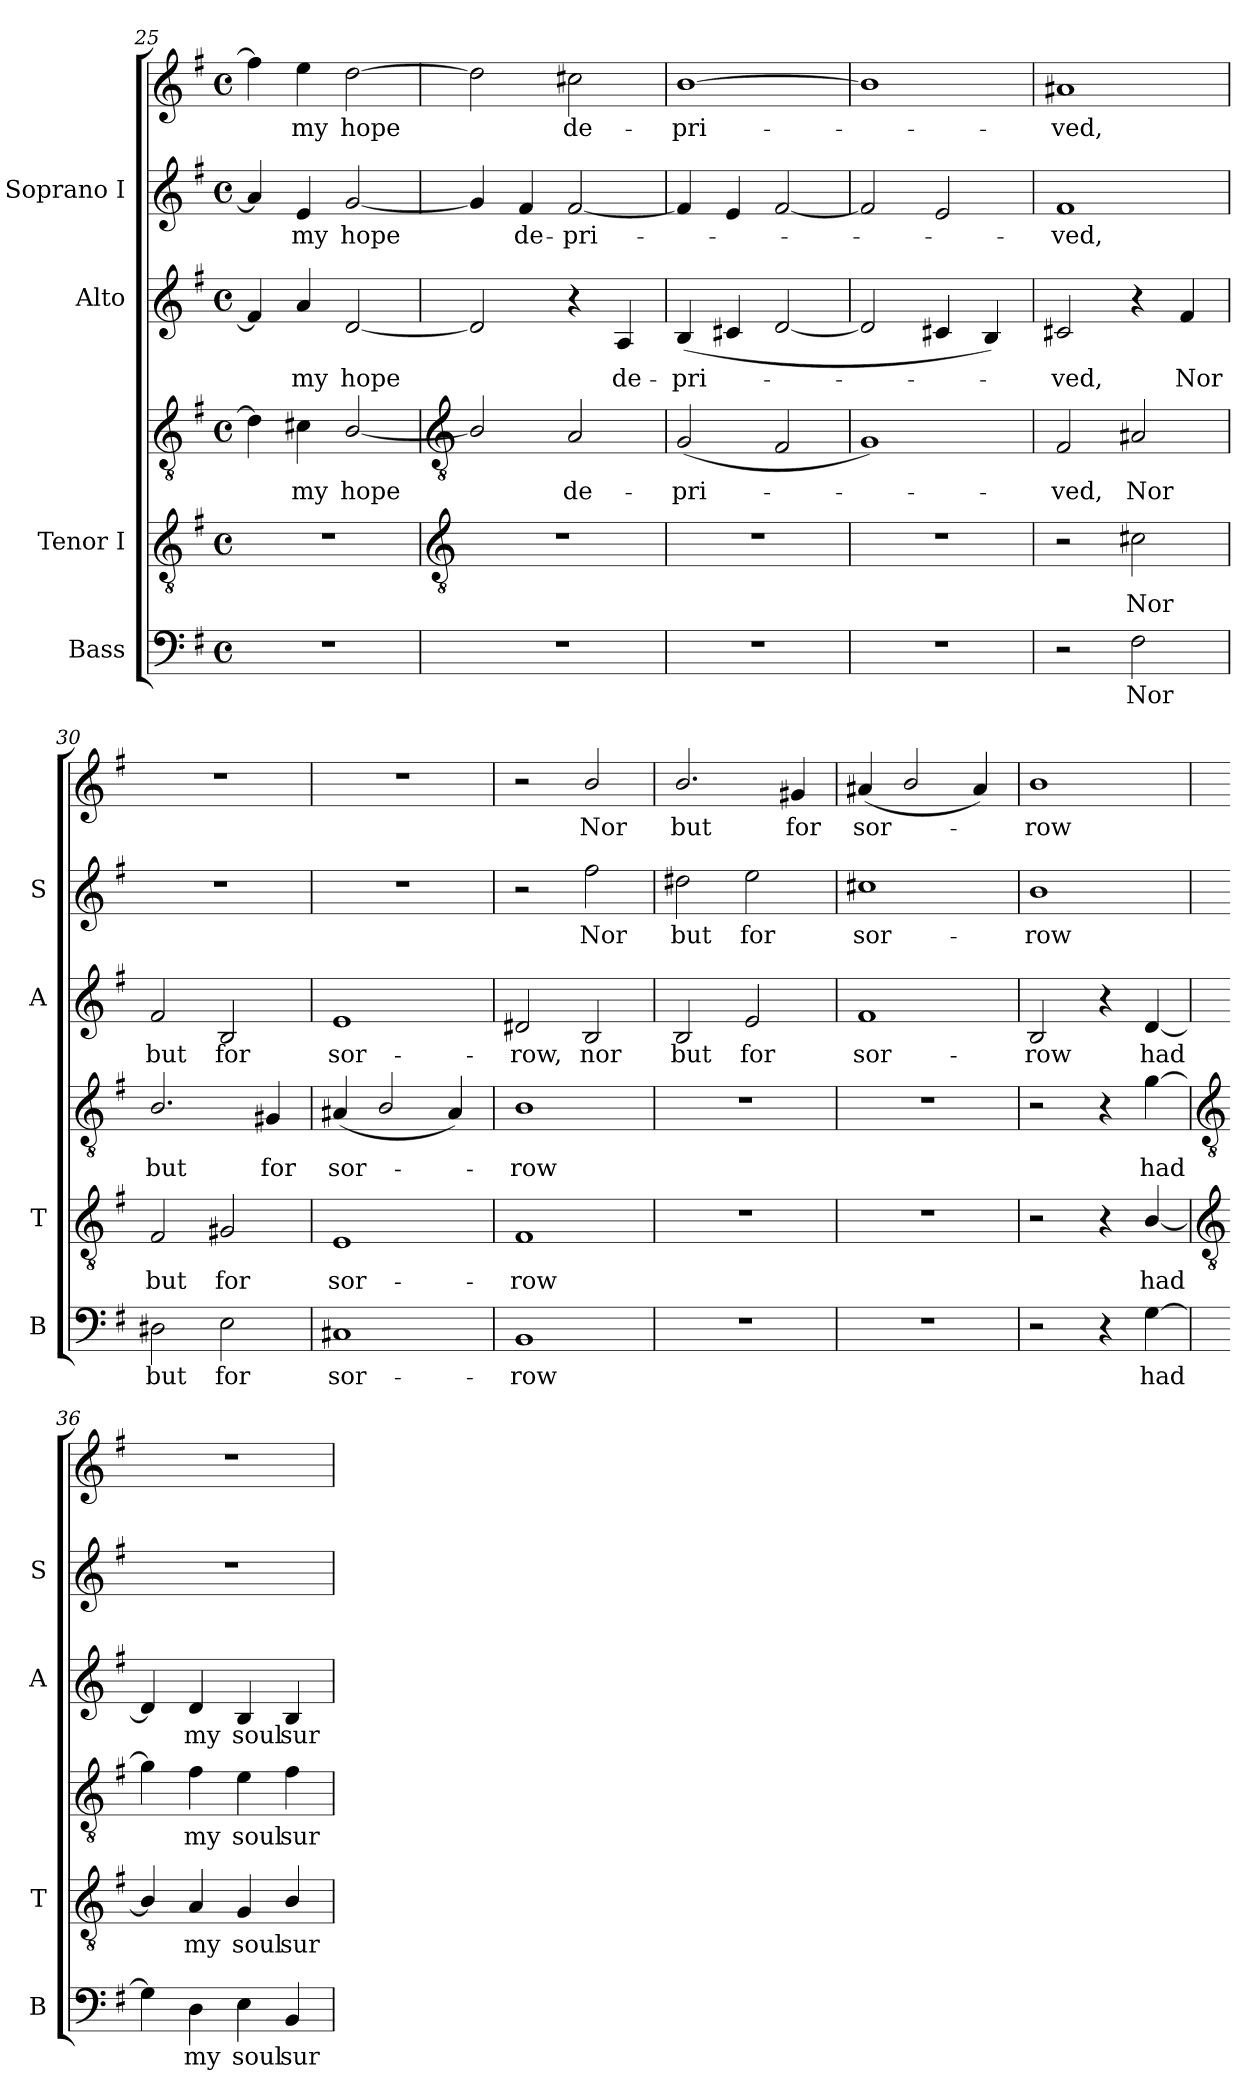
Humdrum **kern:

**kern	**text	**kern	**text	**kern	**text	**kern	**text	**kern	**text	**kern	**text
*part4	*part4	*part3	*part3	*part3	*part3	*part2	*part2	*part1	*part1	*part1	*part1
*staff6	*staff6	*staff5	*staff5	*staff4	*staff4	*staff3	*staff3	*staff2	*staff2	*staff1	*staff1
*I"Bass	*	*I"Tenor I	*	*	*	*I"Alto	*	*I"Soprano I	*	*	*
*I'B	*	*I'T	*	*	*	*I'A	*	*I'S	*	*	*
*clefF4	*	*clefGv2	*	*clefGv2	*	*clefG2	*	*clefG2	*	*clefG2	*
*k[f#]	*	*k[f#]	*	*k[f#]	*	*k[f#]	*	*k[f#]	*	*k[f#]	*
*G:	*	*G:	*	*G:	*	*G:	*	*G:	*	*G:	*
*M4/4	*	*M4/4	*	*M4/4	*	*M4/4	*	*M4/4	*	*M4/4	*
*met(c)	*	*met(c)	*	*met(c)	*	*met(c)	*	*met(c)	*	*met(c)	*
=25	=25	=25	=25	=25	=25	=25	=25	=25	=25	=25	=25
1r	.	1r	.	4d]	.	4f#]	.	4a]	.	4ff#]	.
!	!	!	!	!	!LO:LY:b	!	!LO:LY:b	!	!LO:LY:b	!	!LO:LY:b
.	.	.	.	4c#X	my	4a	my	4e	my	4ee	my
!	!	!	!	!	!LO:LY:b	!	!LO:LY:b	!	!LO:LY:b	!	!LO:LY:b
.	.	.	.	[2B/	hope	[2d	hope	[2g	hope	[2dd	hope
!!LO:LB:g=z
=26	=26	=26	=26	=26	=26	=26	=26	=26	=26	=26	=26
*	*	*clefGv2	*	*clefGv2	*	*	*	*	*	*	*
1r	.	1r	.	2B/]	.	2d]	.	4g]	.	2dd]	.
!	!	!	!	!	!	!	!	!	!LO:LY:b	!	!
.	.	.	.	.	.	.	.	4f#	-de-	.	.
!	!	!	!	!	!LO:LY:b	!	!	!	!LO:LY:b	!	!LO:LY:b
.	.	.	.	2A	de-	4r	.	[2f#	-pri-	2cc#X	de-
!	!	!	!	!	!	!	!LO:LY:b	!	!	!	!
.	.	.	.	.	.	4A	de-	.	.	.	.
=27	=27	=27	=27	=27	=27	=27	=27	=27	=27	=27	=27
!	!	!	!	!	!LO:LY:b	!	!LO:LY:b	!	!	!	!LO:LY:b
1r	.	1r	.	(<2G	-pri-	(<4B	-pri-	4f#]	.	[1b	pri-
.	.	.	.	.	.	4c#X	.	4e	.	.	.
.	.	.	.	2F#	.	[2d	.	[2f#	.	.	.
=28	=28	=28	=28	=28	=28	=28	=28	=28	=28	=28	=28
1r	.	1r	.	1G)	.	2d]	.	2f#]	.	1b]	.
.	.	.	.	.	.	4c#X	.	2e	.	.	.
.	.	.	.	.	.	4B)	.	.	.	.	.
=29	=29	=29	=29	=29	=29	=29	=29	=29	=29	=29	=29
!	!	!	!	!	!LO:LY:b	!	!LO:LY:b	!	!LO:LY:b	!	!LO:LY:b
2r	.	2r	.	2F#	ved,	2c#X	ved,	1f#	ved,	1a#X	ved,
!	!LO:LY:b	!	!LO:LY:b	!	!LO:LY:b	!	!	!	!	!	!
2F#	Nor	2c#X	Nor	2A#X	Nor	4r	.	.	.	.	.
!	!	!	!	!	!	!	!LO:LY:b	!	!	!	!
.	.	.	.	.	.	4f#	Nor	.	.	.	.
=30	=30	=30	=30	=30	=30	=30	=30	=30	=30	=30	=30
!	!LO:LY:b	!	!LO:LY:b	!	!LO:LY:b	!	!LO:LY:b	!	!	!	!
2D#X	but	2F#	but	2.B/	but	2f#	but	1r	.	1r	.
!	!LO:LY:b	!	!LO:LY:b	!	!	!	!LO:LY:b	!	!	!	!
2E	for	2G#X	for	.	.	2B	for	.	.	.	.
!	!	!	!	!	!LO:LY:b	!	!	!	!	!	!
.	.	.	.	4G#X	for	.	.	.	.	.	.
=31	=31	=31	=31	=31	=31	=31	=31	=31	=31	=31	=31
!	!LO:LY:b	!	!LO:LY:b	!	!LO:LY:b	!	!LO:LY:b	!	!	!	!
1C#X	sor-	1E	sor-	(<4A#X	sor-	1e	sor-	1r	.	1r	.
.	.	.	.	2B/	.	.	.	.	.	.	.
.	.	.	.	4A#)	.	.	.	.	.	.	.
=32	=32	=32	=32	=32	=32	=32	=32	=32	=32	=32	=32
!	!LO:LY:b	!	!LO:LY:b	!	!LO:LY:b	!	!LO:LY:b	!	!	!	!
1BB	-row	1F#	row	1B	-row	2d#X	-row,	2r	.	2r	.
!	!	!	!	!	!	!	!LO:LY:b	!	!LO:LY:b	!	!LO:LY:b
.	.	.	.	.	.	2B	nor	2ff#	Nor	2b/	Nor
=33	=33	=33	=33	=33	=33	=33	=33	=33	=33	=33	=33
!	!	!	!	!	!	!	!LO:LY:b	!	!LO:LY:b	!	!LO:LY:b
1r	.	1r	.	1r	.	2B	but	2dd#X	but	2.b/	but
!	!	!	!	!	!	!	!LO:LY:b	!	!LO:LY:b	!	!
.	.	.	.	.	.	2e	for	2ee	for	.	.
!	!	!	!	!	!	!	!	!	!	!	!LO:LY:b
.	.	.	.	.	.	.	.	.	.	4g#X	for
=34	=34	=34	=34	=34	=34	=34	=34	=34	=34	=34	=34
!	!	!	!	!	!	!	!LO:LY:b	!	!LO:LY:b	!	!LO:LY:b
1r	.	1r	.	1r	.	1f#	sor-	1cc#X	sor-	(<4a#X	sor-
.	.	.	.	.	.	.	.	.	.	2b/	.
.	.	.	.	.	.	.	.	.	.	4a#)	.
=35	=35	=35	=35	=35	=35	=35	=35	=35	=35	=35	=35
!	!	!	!	!	!	!	!LO:LY:b	!	!LO:LY:b	!	!LO:LY:b
2r	.	2r	.	2r	.	2B	-row	1b	row	1b	-row
4r	.	4r	.	4r	.	4r	.	.	.	.	.
!	!LO:LY:b	!	!LO:LY:b	!	!LO:LY:b	!	!LO:LY:b	!	!	!	!
[4G	had	[4B/	had	[4g	had	[4d	had	.	.	.	.
!!LO:LB:g=z
=36	=36	=36	=36	=36	=36	=36	=36	=36	=36	=36	=36
*	*	*clefGv2	*	*clefGv2	*	*	*	*	*	*	*
4G]	.	4B/]	.	4g]	.	4d]	.	1r	.	1r	.
!	!LO:LY:b	!	!LO:LY:b	!	!LO:LY:b	!	!LO:LY:b	!	!	!	!
4D	my	4A	-my	4f#	my	4d	my	.	.	.	.
!	!LO:LY:b	!	!LO:LY:b	!	!LO:LY:b	!	!LO:LY:b	!	!	!	!
4E	soul	4G	soul	4e	soul	4B	soul	.	.	.	.
!	!LO:LY:b	!	!LO:LY:b	!	!LO:LY:b	!	!LO:LY:b	!	!	!	!
4BB	sur-	4B/	sur-	4f#	sur-	4B	sur-	.	.	.	.
=	=	=	=	=	=	=	=	=	=	=	=
*-	*-	*-	*-	*-	*-	*-	*-	*-	*-	*-	*-
